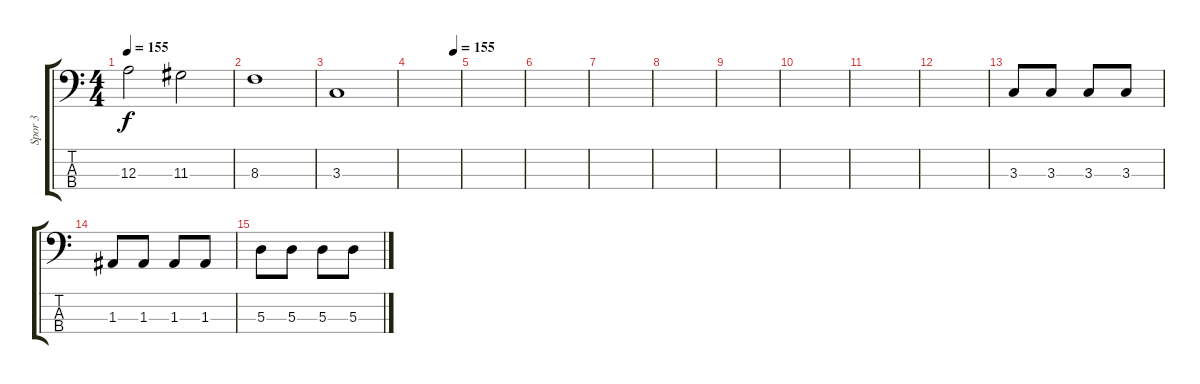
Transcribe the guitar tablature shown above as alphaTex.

\track ("Spor 3" "Spor 3") {instrument electricbasspick}
\staff {score tabs}
\tuning (G2 D2 A1 E1) {hide}
\ts (4 4)
\tempo 155
\tempo 125
\tempo 155
\clef f4
\ks c
12.3.2{dy f instrument electricbasspick} 11.3.2 |
8.3.1 |
3.3.1 |
\tempo (155 0.875)
|
|
|
|
|
|
|
|
|
3.3.8 3.3.8 3.3.8 3.3.8 |
1.3.8 1.3.8 1.3.8 1.3.8 |
5.3.8 5.3.8 5.3.8 5.3.8
